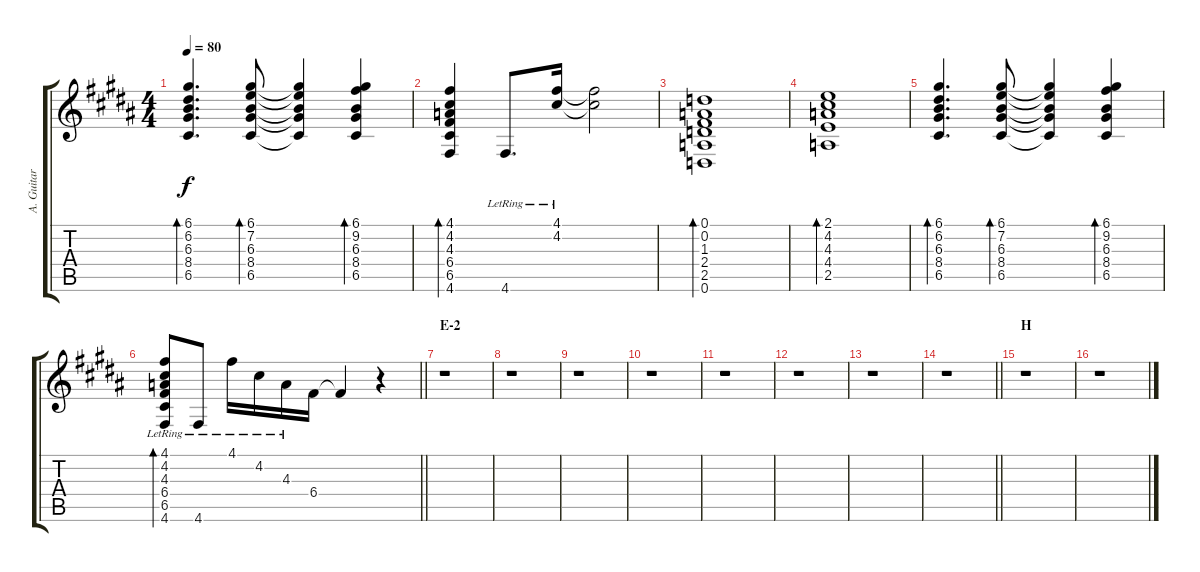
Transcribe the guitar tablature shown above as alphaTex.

\track ("A. Guitar" "A. Guitar") {instrument acousticguitarsteel}
\staff {score tabs}
\tuning (D4 A3 F3 C3 G2 D2) {hide}
\ts (4 4)
\tempo 80
\clef g2
\ks b
(6.1 6.2 6.3 8.4 6.5).4{d bd 120 dy f} (6.1 7.2 6.3 8.4 6.5).8{bd 120} (6.1{t} 7.2{t} 6.3{t} 8.4{t} 6.5{t}).4 (6.1 9.2 6.3 8.4 6.5).4{bd 120} |
(4.1 4.2 4.3 6.4 6.5 4.6).4{bd 120} 4.6{lr}.8{d} (4.1{lr} 4.2{lr}).16 (4.1{t} 4.2{t}).2 |
(0.1 0.2 1.3 2.4 2.5 0.6).1{bd 120} |
(2.1 4.2 4.3 4.4 2.5).1{bd 120} |
(6.1 6.2 6.3 8.4 6.5).4{d bd 120} (6.1 7.2 6.3 8.4 6.5).8{bd 120} (6.1{t} 7.2{t} 6.3{t} 8.4{t} 6.5{t}).4 (6.1 9.2 6.3 8.4 6.5).4{bd 120} |
\barLineRight lightlight
(4.1{lr} 4.2{lr} 4.3{lr} 6.4{lr} 6.5{lr} 4.6{lr}).8{bd 120} 4.6{lr}.8 4.1{lr}.16 4.2{lr}.16 4.3{lr}.16 6.4.16 6.4{t}.4 r.4 |
\section ("" "E-2")
r.1 |
r.1 |
r.1 |
r.1 |
r.1 |
r.1 |
r.1 |
\barLineRight lightlight
r.1 |
\section ("" "H")
r.1 |
r.1
